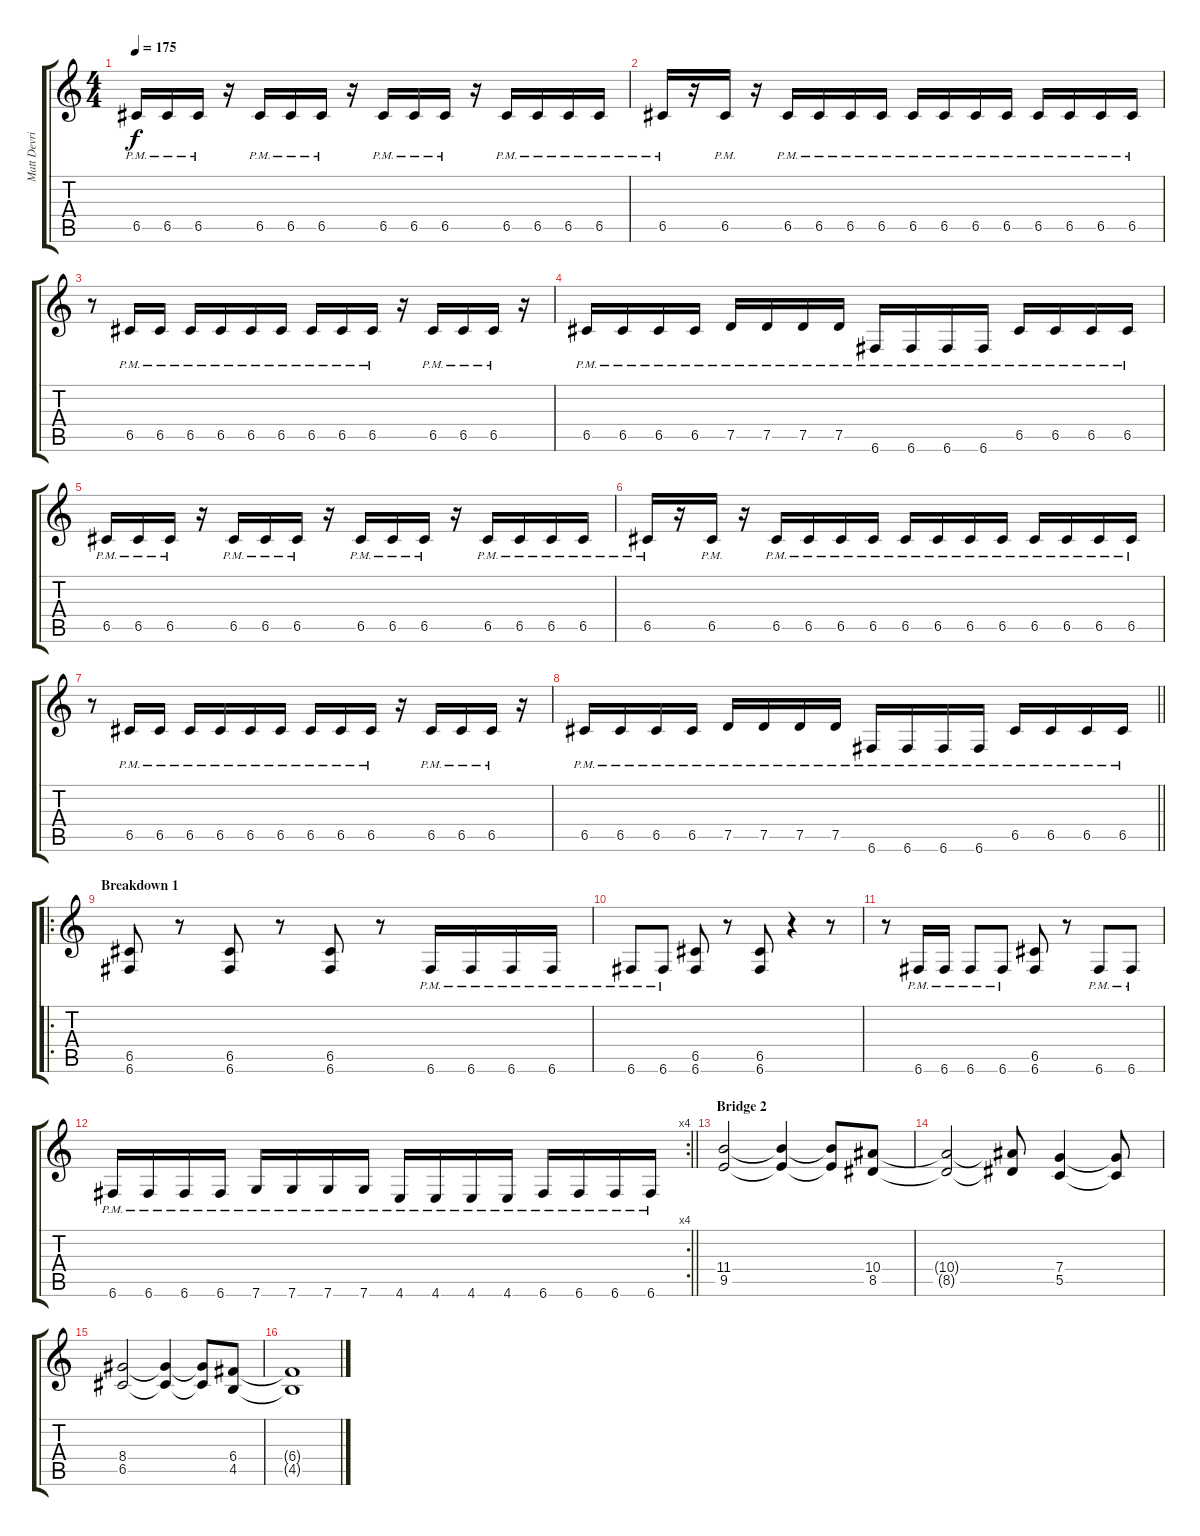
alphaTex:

\track ("Matt Devries" "Matt Devri") {instrument overdrivenguitar}
\staff {score tabs}
\tuning (D4 A3 F3 C3 G2 C2) {hide}
\ts (4 4)
\tempo 175
\clef g2
\ks c
6.5{pm}.16{dy f} 6.5{pm}.16 6.5{pm}.16 r.16 6.5{pm}.16 6.5{pm}.16 6.5{pm}.16 r.16 6.5{pm}.16 6.5{pm}.16 6.5{pm}.16 r.16 6.5{pm}.16 6.5{pm}.16 6.5{pm}.16 6.5{pm}.16 |
6.5{pm}.16 r.16 6.5{pm}.16 r.16 6.5{pm}.16 6.5{pm}.16 6.5{pm}.16 6.5{pm}.16 6.5{pm}.16 6.5{pm}.16 6.5{pm}.16 6.5{pm}.16 6.5{pm}.16 6.5{pm}.16 6.5{pm}.16 6.5{pm}.16 |
r.8 6.5{pm}.16 6.5{pm}.16 6.5{pm}.16 6.5{pm}.16 6.5{pm}.16 6.5{pm}.16 6.5{pm}.16 6.5{pm}.16 6.5{pm}.16 r.16 6.5{pm}.16 6.5{pm}.16 6.5{pm}.16 r.16 |
6.5{pm}.16 6.5{pm}.16 6.5{pm}.16 6.5{pm}.16 7.5{pm}.16 7.5{pm}.16 7.5{pm}.16 7.5{pm}.16 6.6{pm}.16 6.6{pm}.16 6.6{pm}.16 6.6{pm}.16 6.5{pm}.16 6.5{pm}.16 6.5{pm}.16 6.5{pm}.16 |
6.5{pm}.16 6.5{pm}.16 6.5{pm}.16 r.16 6.5{pm}.16 6.5{pm}.16 6.5{pm}.16 r.16 6.5{pm}.16 6.5{pm}.16 6.5{pm}.16 r.16 6.5{pm}.16 6.5{pm}.16 6.5{pm}.16 6.5{pm}.16 |
6.5{pm}.16 r.16 6.5{pm}.16 r.16 6.5{pm}.16 6.5{pm}.16 6.5{pm}.16 6.5{pm}.16 6.5{pm}.16 6.5{pm}.16 6.5{pm}.16 6.5{pm}.16 6.5{pm}.16 6.5{pm}.16 6.5{pm}.16 6.5{pm}.16 |
r.8 6.5{pm}.16 6.5{pm}.16 6.5{pm}.16 6.5{pm}.16 6.5{pm}.16 6.5{pm}.16 6.5{pm}.16 6.5{pm}.16 6.5{pm}.16 r.16 6.5{pm}.16 6.5{pm}.16 6.5{pm}.16 r.16 |
\barLineRight lightlight
6.5{pm}.16 6.5{pm}.16 6.5{pm}.16 6.5{pm}.16 7.5{pm}.16 7.5{pm}.16 7.5{pm}.16 7.5{pm}.16 6.6{pm}.16 6.6{pm}.16 6.6{pm}.16 6.6{pm}.16 6.5{pm}.16 6.5{pm}.16 6.5{pm}.16 6.5{pm}.16 |
\ro
\section ("" "Breakdown 1")
(6.5 6.6).8 r.8 (6.5 6.6).8 r.8 (6.5 6.6).8 r.8 6.6{pm}.16 6.6{pm}.16 6.6{pm}.16 6.6{pm}.16 |
6.6{pm}.8 6.6{pm}.8 (6.5 6.6).8 r.8 (6.5 6.6).8 r.4 r.8 |
r.8 6.6{pm}.16 6.6{pm}.16 6.6{pm}.8 6.6{pm}.8 (6.5 6.6).8 r.8 6.6{pm}.8 6.6{pm}.8 |
\rc 4
\barLineRight lightlight
6.6{pm}.16 6.6{pm}.16 6.6{pm}.16 6.6{pm}.16 7.6{pm}.16 7.6{pm}.16 7.6{pm}.16 7.6{pm}.16 4.6{pm}.16 4.6{pm}.16 4.6{pm}.16 4.6{pm}.16 6.6{pm}.16 6.6{pm}.16 6.6{pm}.16 6.6{pm}.16 |
\section ("" "Bridge 2")
(11.4 9.5).2 (11.4{t} 9.5{t}).4 (11.4{t} 9.5{t}).8 (10.4 8.5).8 |
(10.4{t} 8.5{t}).2 (10.4{t} 8.5{t}).8 (7.4 5.5).4 (7.4{t} 5.5{t}).8 |
(8.4 6.5).2 (8.4{t} 6.5{t}).4 (8.4{t} 6.5{t}).8 (6.4 4.5).8 |
(6.4{t} 4.5{t}).1
